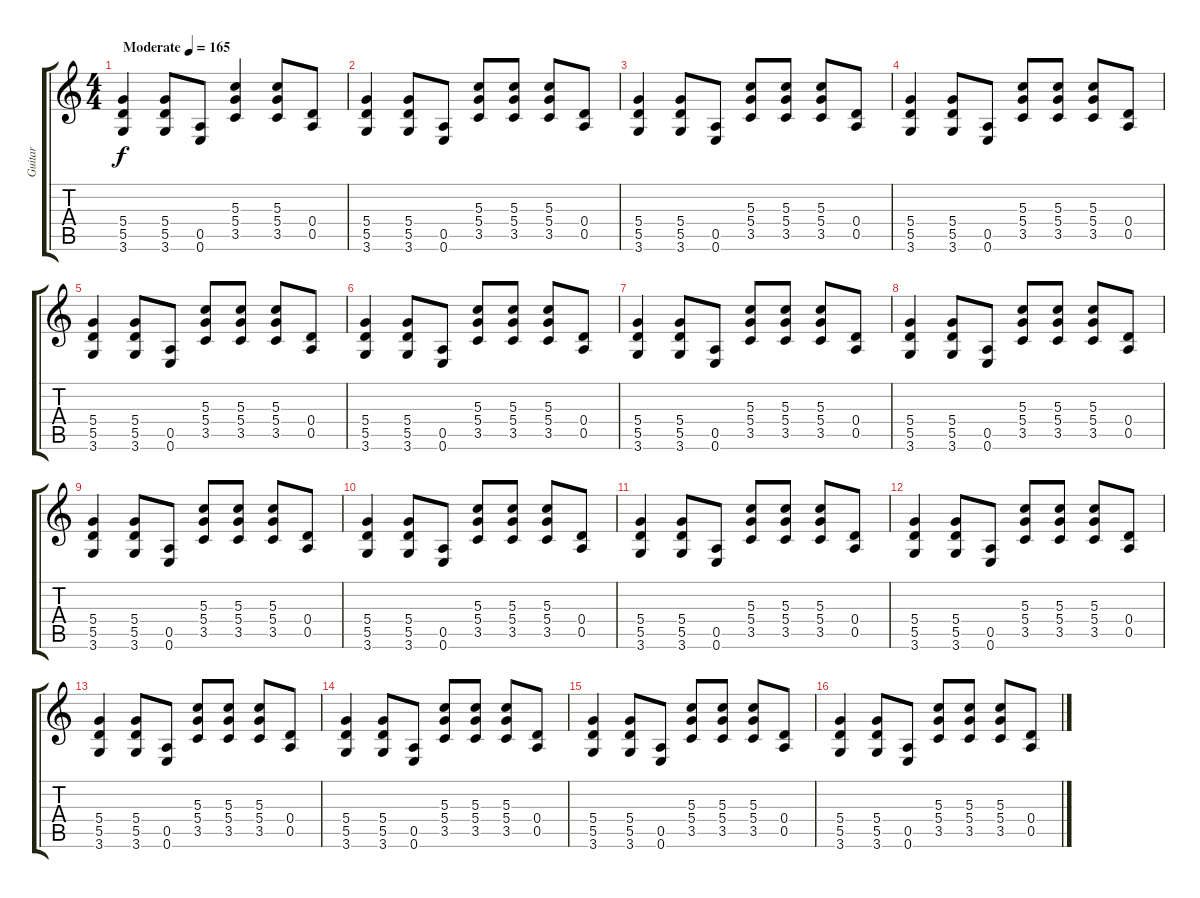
\track ("Guitar" "Guitar") {instrument distortionguitar}
\staff {score tabs}
\tuning (E4 B3 G3 D3 A2 E2) {hide}
\ts (4 4)
\tempo (165 "Moderate")
\clef g2
\ks c
(5.4 5.5 3.6).4{dy f instrument distortionguitar} (5.4 5.5 3.6).8 (0.5 0.6).8 (5.3 5.4 3.5).4 (5.3 5.4 3.5).8 (0.4 0.5).8 |
(5.4 5.5 3.6).4 (5.4 5.5 3.6).8 (0.5 0.6).8 (5.3 5.4 3.5).8 (5.3 5.4 3.5).8 (5.3 5.4 3.5).8 (0.4 0.5).8 |
(5.4 5.5 3.6).4 (5.4 5.5 3.6).8 (0.5 0.6).8 (5.3 5.4 3.5).8 (5.3 5.4 3.5).8 (5.3 5.4 3.5).8 (0.4 0.5).8 |
(5.4 5.5 3.6).4 (5.4 5.5 3.6).8 (0.5 0.6).8 (5.3 5.4 3.5).8 (5.3 5.4 3.5).8 (5.3 5.4 3.5).8 (0.4 0.5).8 |
(5.4 5.5 3.6).4 (5.4 5.5 3.6).8 (0.5 0.6).8 (5.3 5.4 3.5).8 (5.3 5.4 3.5).8 (5.3 5.4 3.5).8 (0.4 0.5).8 |
(5.4 5.5 3.6).4 (5.4 5.5 3.6).8 (0.5 0.6).8 (5.3 5.4 3.5).8 (5.3 5.4 3.5).8 (5.3 5.4 3.5).8 (0.4 0.5).8 |
(5.4 5.5 3.6).4 (5.4 5.5 3.6).8 (0.5 0.6).8 (5.3 5.4 3.5).8 (5.3 5.4 3.5).8 (5.3 5.4 3.5).8 (0.4 0.5).8 |
(5.4 5.5 3.6).4 (5.4 5.5 3.6).8 (0.5 0.6).8 (5.3 5.4 3.5).8 (5.3 5.4 3.5).8 (5.3 5.4 3.5).8 (0.4 0.5).8 |
(5.4 5.5 3.6).4 (5.4 5.5 3.6).8 (0.5 0.6).8 (5.3 5.4 3.5).8 (5.3 5.4 3.5).8 (5.3 5.4 3.5).8 (0.4 0.5).8 |
(5.4 5.5 3.6).4 (5.4 5.5 3.6).8 (0.5 0.6).8 (5.3 5.4 3.5).8 (5.3 5.4 3.5).8 (5.3 5.4 3.5).8 (0.4 0.5).8 |
(5.4 5.5 3.6).4 (5.4 5.5 3.6).8 (0.5 0.6).8 (5.3 5.4 3.5).8 (5.3 5.4 3.5).8 (5.3 5.4 3.5).8 (0.4 0.5).8 |
(5.4 5.5 3.6).4 (5.4 5.5 3.6).8 (0.5 0.6).8 (5.3 5.4 3.5).8 (5.3 5.4 3.5).8 (5.3 5.4 3.5).8 (0.4 0.5).8 |
(5.4 5.5 3.6).4 (5.4 5.5 3.6).8 (0.5 0.6).8 (5.3 5.4 3.5).8 (5.3 5.4 3.5).8 (5.3 5.4 3.5).8 (0.4 0.5).8 |
(5.4 5.5 3.6).4 (5.4 5.5 3.6).8 (0.5 0.6).8 (5.3 5.4 3.5).8 (5.3 5.4 3.5).8 (5.3 5.4 3.5).8 (0.4 0.5).8 |
(5.4 5.5 3.6).4 (5.4 5.5 3.6).8 (0.5 0.6).8 (5.3 5.4 3.5).8 (5.3 5.4 3.5).8 (5.3 5.4 3.5).8 (0.4 0.5).8 |
(5.4 5.5 3.6).4 (5.4 5.5 3.6).8 (0.5 0.6).8 (5.3 5.4 3.5).8 (5.3 5.4 3.5).8 (5.3 5.4 3.5).8 (0.4 0.5).8
